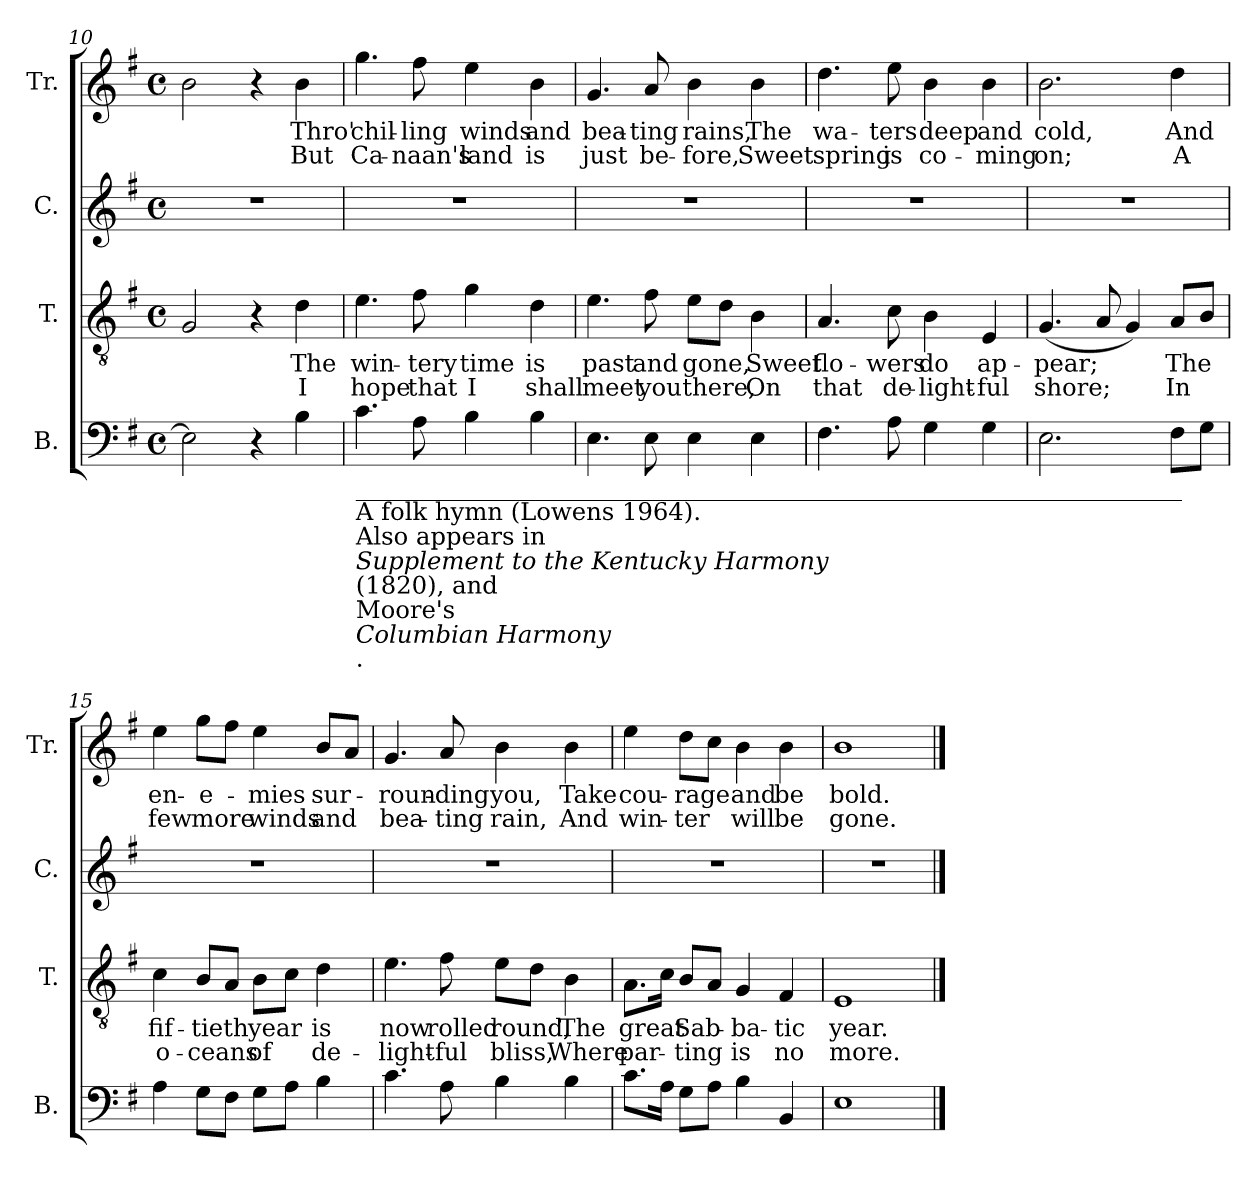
**kern	**kern	**text	**text	**kern	**kern	**text	**text
*part4	*part3	*part3	*part3	*part2	*part1	*part1	*part1
*staff4	*staff3	*staff3	*staff3	*staff2	*staff1	*staff1	*staff1
*I"B.	*I"T.	*	*	*I"C.	*I"Tr.	*	*
*I'B.	*I'T.	*	*	*I'C.	*I'Tr.	*	*
*clefF4	*clefGv2	*	*	*clefG2	*clefG2	*	*
*k[f#]	*k[f#]	*	*	*k[f#]	*k[f#]	*	*
*M4/4	*M4/4	*	*	*M4/4	*M4/4	*	*
*met(c)	*met(c)	*	*	*met(c)	*met(c)	*	*
=10	=10	=10	=10	=10	=10	=10	=10
2E!\]	2G!/	.	.	1r	2b!\	.	.
4r	4r	.	.	.	4r	.	.
!	!	!LO:LY:b	!LO:LY:b	!	!	!LO:LY:b	!LO:LY:b
4B!\	4d!\	The	I	.	4b!\	Thro'	But
!!LO:LB:g=z
=11	=11	=11	=11	=11	=11	=11	=11
!LO:TX:b:t=____________________________________________________________________	!	!	!	!	!	!	!
!LO:TX:b:t=A folk hymn (Lowens 1964).	!	!	!	!	!	!	!
!LO:TX:b:t=Also appears in	!	!	!	!	!	!	!
!LO:TX:b:i:t=Supplement to the Kentucky Harmony	!	!	!	!	!	!	!
!LO:TX:b:t=(1820), and	!	!	!	!	!	!	!
!LO:TX:b:t=Moore's	!	!	!	!	!	!	!
!LO:TX:b:i:t=Columbian Harmony	!	!	!	!	!	!	!
!LO:TX:b:t=.	!	!	!	!	!	!	!
!	!	!LO:LY:b	!LO:LY:b	!	!	!LO:LY:b	!LO:LY:b
4.c!\	4.e!\	win-	hope	1r	4.gg!\	chil-	Ca-
!	!	!LO:LY:b	!LO:LY:b	!	!	!LO:LY:b	!LO:LY:b
8A!\	8f#!\	-tery	that	.	8ff#!\	-ling	-naan's
!	!	!LO:LY:b	!LO:LY:b	!	!	!LO:LY:b	!LO:LY:b
4B!\	4g!\	time	I	.	4ee!\	winds	land
!	!	!LO:LY:b	!LO:LY:b	!	!	!LO:LY:b	!LO:LY:b
4B!\	4d!\	is	shall	.	4b!\	and	is
=12	=12	=12	=12	=12	=12	=12	=12
!	!	!LO:LY:b	!LO:LY:b	!	!	!LO:LY:b	!LO:LY:b
4.E!\	4.e!\	past	meet	1r	4.g!/	bea-	just
!	!	!LO:LY:b	!LO:LY:b	!	!	!LO:LY:b	!LO:LY:b
8E!\	8f#!\	and	you	.	8a!/	-ting	be-
!	!	!LO:LY:b	!LO:LY:b	!	!	!LO:LY:b	!LO:LY:b
4E!\	8e!\L	gone,	there,	.	4b!\	rains,	-fore,
.	8d!\J	.	.	.	.	.	.
!	!	!LO:LY:b	!LO:LY:b	!	!	!LO:LY:b	!LO:LY:b
4E!\	4B!\	Sweet	On	.	4b!\	The	Sweet
=13	=13	=13	=13	=13	=13	=13	=13
!	!	!LO:LY:b	!LO:LY:b	!	!	!LO:LY:b	!LO:LY:b
4.F#!\	4.A!/	flo-	that	1r	4.dd!\	wa-	spring
!	!	!LO:LY:b	!LO:LY:b	!	!	!LO:LY:b	!LO:LY:b
8A!\	8c!\	-wers	de-	.	8ee!\	-ters	is
!	!	!LO:LY:b	!LO:LY:b	!	!	!LO:LY:b	!LO:LY:b
4G!\	4B!\	do	-light-	.	4b!\	deep	co-
!	!	!LO:LY:b	!LO:LY:b	!	!	!LO:LY:b	!LO:LY:b
4G!\	4E!/	ap-	-ful	.	4b!\	and	-ming
=14	=14	=14	=14	=14	=14	=14	=14
!	!	!LO:LY:b	!LO:LY:b	!	!	!LO:LY:b	!LO:LY:b
2.E!\	(<4.G!/	-pear;	shore;	1r	2.b!\	cold,	on;
.	8A!/	.	.	.	.	.	.
.	4G!/)	.	.	.	.	.	.
!	!	!LO:LY:b	!LO:LY:b	!	!	!LO:LY:b	!LO:LY:b
8F#!\L	8A!/L	The	In	.	4dd!\	And	A
8G!\J	8B!/J	.	.	.	.	.	.
=15	=15	=15	=15	=15	=15	=15	=15
!	!	!LO:LY:b	!LO:LY:b	!	!	!LO:LY:b	!LO:LY:b
4A!\	4c!\	fif-	o-	1r	4ee!\	en-	few
!	!	!LO:LY:b	!LO:LY:b	!	!	!LO:LY:b	!LO:LY:b
8G!\L	8B!/L	-tieth	-ceans	.	8gg!\L	-e-	more
8F#!\J	8A!/J	.	.	.	8ff#!\J	.	.
!	!	!LO:LY:b	!LO:LY:b	!	!	!LO:LY:b	!LO:LY:b
8G!\L	8B!\L	year	of	.	4ee!\	-mies	winds
8A!\J	8c!\J	.	.	.	.	.	.
!	!	!LO:LY:b	!LO:LY:b	!	!	!LO:LY:b	!LO:LY:b
4B!\	4d!\	is	de-	.	8b!/L	sur-	and
.	.	.	.	.	8a!/J	.	.
=16	=16	=16	=16	=16	=16	=16	=16
!	!	!LO:LY:b	!LO:LY:b	!	!	!LO:LY:b	!LO:LY:b
4.c!\	4.e!\	now	-light-	1r	4.g!/	-roun-	bea-
!	!	!LO:LY:b	!LO:LY:b	!	!	!LO:LY:b	!LO:LY:b
8A!\	8f#!\	rolled	-ful	.	8a!/	-ding	-ting
!	!	!LO:LY:b	!LO:LY:b	!	!	!LO:LY:b	!LO:LY:b
4B!\	8e!\L	round,	bliss,	.	4b!\	you,	rain,
.	8d!\J	.	.	.	.	.	.
!	!	!LO:LY:b	!LO:LY:b	!	!	!LO:LY:b	!LO:LY:b
4B!\	4B!\	The	Where	.	4b!\	Take	And
=17	=17	=17	=17	=17	=17	=17	=17
!	!	!LO:LY:b	!LO:LY:b	!	!	!LO:LY:b	!LO:LY:b
8.c!\L	8.A!\L	great	par-	1r	4ee!\	cou-	win-
16A!\Jk	16c!\Jk	.	.	.	.	.	.
!	!	!LO:LY:b	!LO:LY:b	!	!	!LO:LY:b	!LO:LY:b
8G!\L	8B!/L	Sab-	-ting	.	8dd!\L	-rage	-ter
8A!\J	8A!/J	.	.	.	8cc!\J	.	.
!	!	!LO:LY:b	!LO:LY:b	!	!	!LO:LY:b	!LO:LY:b
4B!\	4G!/	-ba-	is	.	4b!\	and	will
!	!	!LO:LY:b	!LO:LY:b	!	!	!LO:LY:b	!LO:LY:b
4BB!/	4F#!/	-tic	no	.	4b!\	be	be
=18	=18	=18	=18	=18	=18	=18	=18
!	!	!LO:LY:b	!LO:LY:b	!	!	!LO:LY:b	!LO:LY:b
1E!	1E!	year.	more.	1r	1b!	bold.	gone.
==	==	==	==	==	==	==	==
*-	*-	*-	*-	*-	*-	*-	*-
